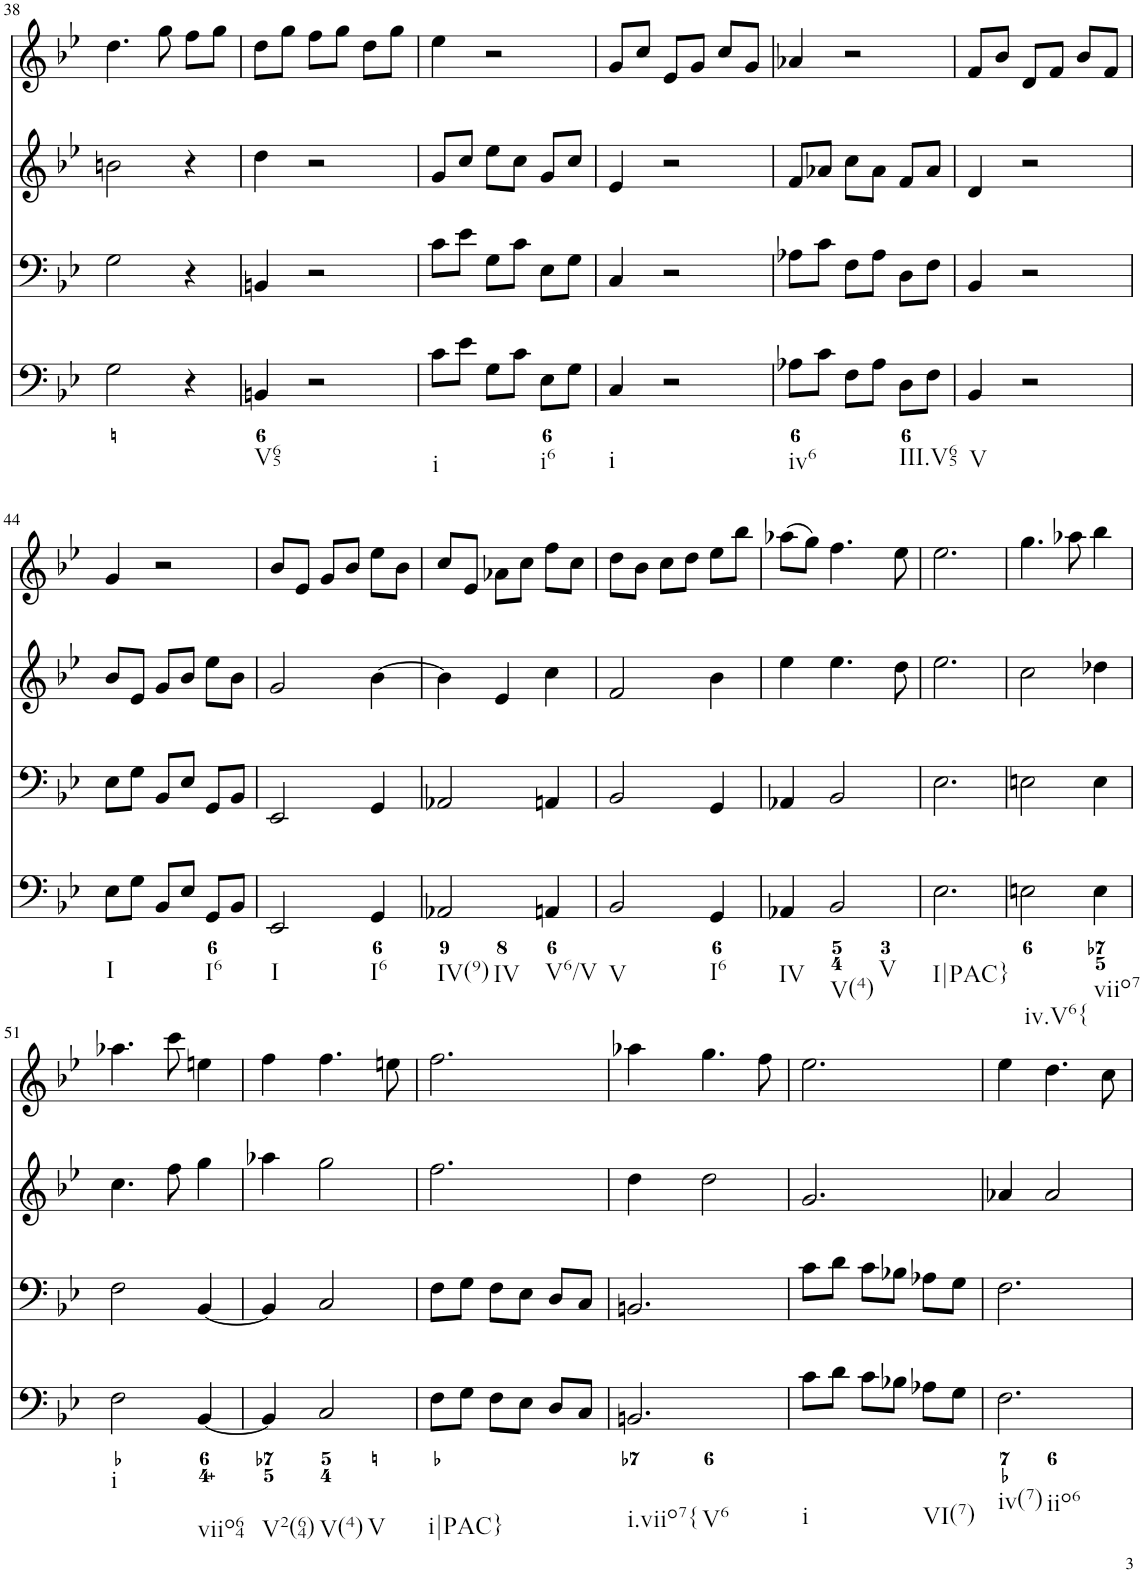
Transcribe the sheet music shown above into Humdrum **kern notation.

**kern	**kern	**kern	**kern
*part4	*part3	*part2	*part1
*staff4	*staff3	*staff2	*staff1
*I"Piano	*I"Piano	*I"Piano	*I"Piano
*I'Pno	*I'Pno	*I'Pno	*I'Pno
!!LO:PB:g=z
*clefF4	*clefF4	*clefG2	*clefG2
*k[b-e-]	*k[b-e-]	*k[b-e-]	*k[b-e-]
*g:	*g:	*g:	*g:
*M3/4	*M3/4	*M3/4	*M3/4
=38	=38	=38	=38
2G\	2G\	2bn\	4.dd\
.	.	.	8gg\
4r	4r	4r	8ff\L
.	.	.	8gg\J
=39	=39	=39	=39
!LO:TX:b:t=V65	!	!	!
4BBn/	4BBn/	4dd\	8dd\L
.	.	.	8gg\J
2r	2r	2r	8ff\L
.	.	.	8gg\J
.	.	.	8dd\L
.	.	.	8gg\J
=40	=40	=40	=40
!LO:TX:b:t=i	!	!	!
8c\L	8c\L	8g/L	4ee-\
8e-\J	8e-\J	8cc/J	.
8G\L	8G\L	8ee-\L	2r
8c\J	8c\J	8cc\J	.
!LO:TX:b:t=i6	!	!	!
8E-\L	8E-\L	8g/L	.
8G\J	8G\J	8cc/J	.
=41	=41	=41	=41
!LO:TX:b:t=i	!	!	!
4C/	4C/	4e-/	8g/L
.	.	.	8cc/J
2r	2r	2r	8e-/L
.	.	.	8g/J
.	.	.	8cc/L
.	.	.	8g/J
=42	=42	=42	=42
!LO:TX:b:t=iv6	!	!	!
8A-X\L	8A-X\L	8f/L	4a-X/
8c\J	8c\J	8a-X/J	.
8F\L	8F\L	8cc\L	2r
8A-\J	8A-\J	8a-\J	.
!LO:TX:b:t=III.V65	!	!	!
8D\L	8D\L	8f/L	.
8F\J	8F\J	8a-/J	.
=43	=43	=43	=43
!LO:TX:b:t=V	!	!	!
4BB-/	4BB-/	4d/	8f/L
.	.	.	8b-/J
2r	2r	2r	8d/L
.	.	.	8f/J
.	.	.	8b-/L
.	.	.	8f/J
!!LO:LB:g=z
=44	=44	=44	=44
!LO:TX:b:t=I	!	!	!
8E-\L	8E-\L	8b-/L	4g/
8G\J	8G\J	8e-/J	.
8BB-/L	8BB-/L	8g/L	2r
8E-/J	8E-/J	8b-/J	.
!LO:TX:b:t=I6	!	!	!
8GG/L	8GG/L	8ee-\L	.
8BB-/J	8BB-/J	8b-\J	.
=45	=45	=45	=45
!LO:TX:b:t=I	!	!	!
2EE-/	2EE-/	2g/	8b-/L
.	.	.	8e-/J
.	.	.	8g/L
.	.	.	8b-/J
!LO:TX:b:t=I6	!	!	!
4GG/	4GG/	[4b-\	8ee-\L
.	.	.	8b-\J
=46	=46	=46	=46
!LO:TX:b:t=IV(9)	!	!	!
!LO:TX:b:t=IV	!	!	!
2AA-X/	2AA-X/	4b-\]	8cc/L
.	.	.	8e-/J
.	.	4e-/	8a-X\L
.	.	.	8cc\J
!LO:TX:b:t=V6/V	!	!	!
4AAn/	4AAn/	4cc\	8ff\L
.	.	.	8cc\J
=47	=47	=47	=47
!LO:TX:b:t=V	!	!	!
2BB-/	2BB-/	2f/	8dd\L
.	.	.	8b-\J
.	.	.	8cc\L
.	.	.	8dd\J
!LO:TX:b:t=I6	!	!	!
4GG/	4GG/	4b-\	8ee-\L
.	.	.	8bb-\J
=48	=48	=48	=48
!LO:TX:b:t=IV	!	!	!
4AA-X/	4AA-X/	4ee-\	(8aa-X\L
.	.	.	8gg\J)
!LO:TX:b:t=V(4)	!	!	!
!LO:TX:b:t=V	!	!	!
2BB-/	2BB-/	4.ee-\	4.ff\
.	.	8dd\	8ee-\
=49	=49	=49	=49
!LO:TX:b:t=I|PAC}	!	!	!
2.E-\	2.E-\	2.ee-\	2.ee-\
=50	=50	=50	=50
!LO:TX:b:t=iv.V6{	!	!	!
2En\	2En\	2cc\	4.gg\
.	.	.	8aa-X\
!LO:TX:b:t=viio7	!	!	!
4E\	4E\	4dd-X\	4bb-\
!!LO:LB:g=z
=51	=51	=51	=51
!LO:TX:b:t=i	!	!	!
2F\	2F\	4.cc\	4.aa-X\
.	.	8ff\	8ccc\
!LO:TX:b:t=viio64	!	!	!
[4BB-/	[4BB-/	4gg\	4een\
=52	=52	=52	=52
!LO:TX:b:t=V2(64)	!	!	!
4BB-/]	4BB-/]	4aa-X\	4ff\
!LO:TX:b:t=V(4)	!	!	!
!LO:TX:b:t=V	!	!	!
2C/	2C/	2gg\	4.ff\
.	.	.	8een\
=53	=53	=53	=53
!LO:TX:b:t=i|PAC}	!	!	!
8F\L	8F\L	2.ff\	2.ff\
8G\J	8G\J	.	.
8F\L	8F\L	.	.
8E-\J	8E-\J	.	.
8D/L	8D/L	.	.
8C/J	8C/J	.	.
=54	=54	=54	=54
!LO:TX:b:t=i.viio7{	!	!	!
!LO:TX:b:t=V6	!	!	!
2.BBn/	2.BBn/	4dd\	4aa-X\
.	.	2dd\	4.gg\
.	.	.	8ff\
=55	=55	=55	=55
!LO:TX:b:t=i	!	!	!
8c\L	8c\L	2.g/	2.ee-\
8d\J	8d\J	.	.
8c\L	8c\L	.	.
8B-X\J	8B-X\J	.	.
!LO:TX:b:t=VI(7)	!	!	!
8A-X\L	8A-X\L	.	.
8G\J	8G\J	.	.
=56	=56	=56	=56
!LO:TX:b:t=iv(7)	!	!	!
!LO:TX:b:t=iio6	!	!	!
2.F\	2.F\	4a-X/	4ee-\
.	.	2a-/	4.dd\
.	.	.	8cc\
=	=	=	=
*-	*-	*-	*-
